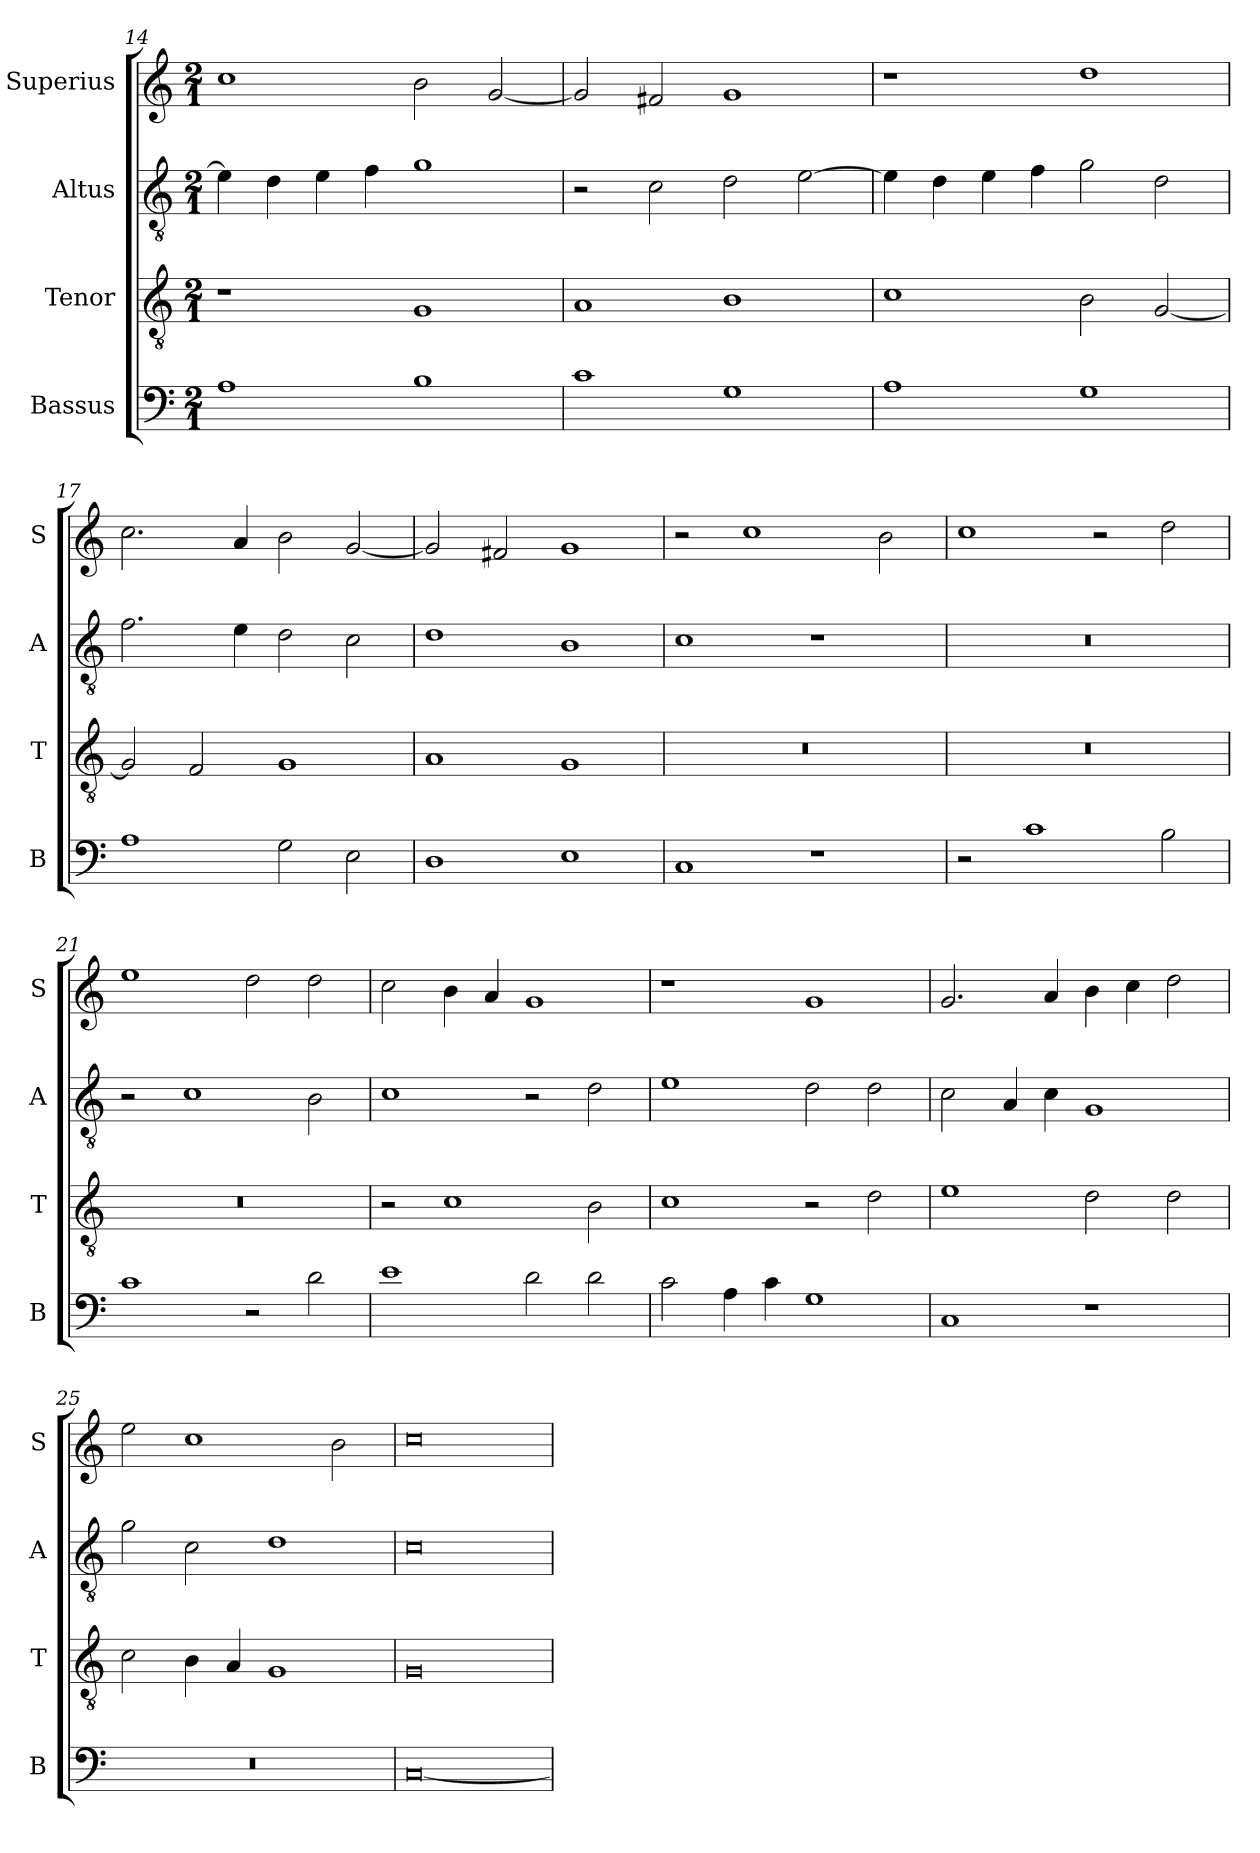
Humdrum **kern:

**kern	**kern	**kern	**kern
*part4	*part3	*part2	*part1
*staff4	*staff3	*staff2	*staff1
*I"Bassus	*I"Tenor	*I"Altus	*I"Superius
*I'B	*I'T	*I'A	*I'S
*clefF4	*clefGv2	*clefGv2	*clefG2
*k[]	*k[]	*k[]	*k[]
*M2/1	*M2/1	*M2/1	*M2/1
=14	=14	=14	=14
1A	1r	4e\]	1cc
.	.	4d\	.
.	.	4e\	.
.	.	4f\	.
1B	1G	1g	2b\
.	.	.	[2g/
=15	=15	=15	=15
1c	1A	2r	2g/]
.	.	2c\	2f#X/
1G	1B	2d\	1g
.	.	[2e\	.
=16	=16	=16	=16
1A	1c	4e\]	1r
.	.	4d\	.
.	.	4e\	.
.	.	4f\	.
1G	2B\	2g\	1dd
.	[2G/	2d\	.
=17	=17	=17	=17
1A	2G/]	2.f\	2.cc\
.	2F/	.	.
.	.	4e\	4a/
2G\	1G	2d\	2b\
2E\	.	2c\	[2g/
=18	=18	=18	=18
1D	1A	1d	2g/]
.	.	.	2f#X/
1E	1G	1B	1g
=19	=19	=19	=19
1C	0r	1c	2r
.	.	.	1cc
1r	.	1r	.
.	.	.	2b\
=20	=20	=20	=20
2r	0r	0r	1cc
1c	.	.	.
.	.	.	2r
2B\	.	.	2dd\
=21	=21	=21	=21
1c	0r	2r	1ee
.	.	1c	.
2r	.	.	2dd\
2d\	.	2B\	2dd\
=22	=22	=22	=22
1e	2r	1c	2cc\
.	1c	.	4b\
.	.	.	4a/
2d\	.	2r	1g
2d\	2B\	2d\	.
=23	=23	=23	=23
2c\	1c	1e	1r
4A\	.	.	.
4c\	.	.	.
1G	2r	2d\	1g
.	2d\	2d\	.
=24	=24	=24	=24
1C	1e	2c\	2.g/
.	.	4A/	.
.	.	4c\	4a/
1r	2d\	1G	4b\
.	.	.	4cc\
.	2d\	.	2dd\
=25	=25	=25	=25
0r	2c\	2g\	2ee\
.	4B\	2c\	1cc
.	4A/	.	.
.	1G	1d	.
.	.	.	2b\
=26	=26	=26	=26
[0C	0G	0c	0cc
=	=	=	=
*-	*-	*-	*-
